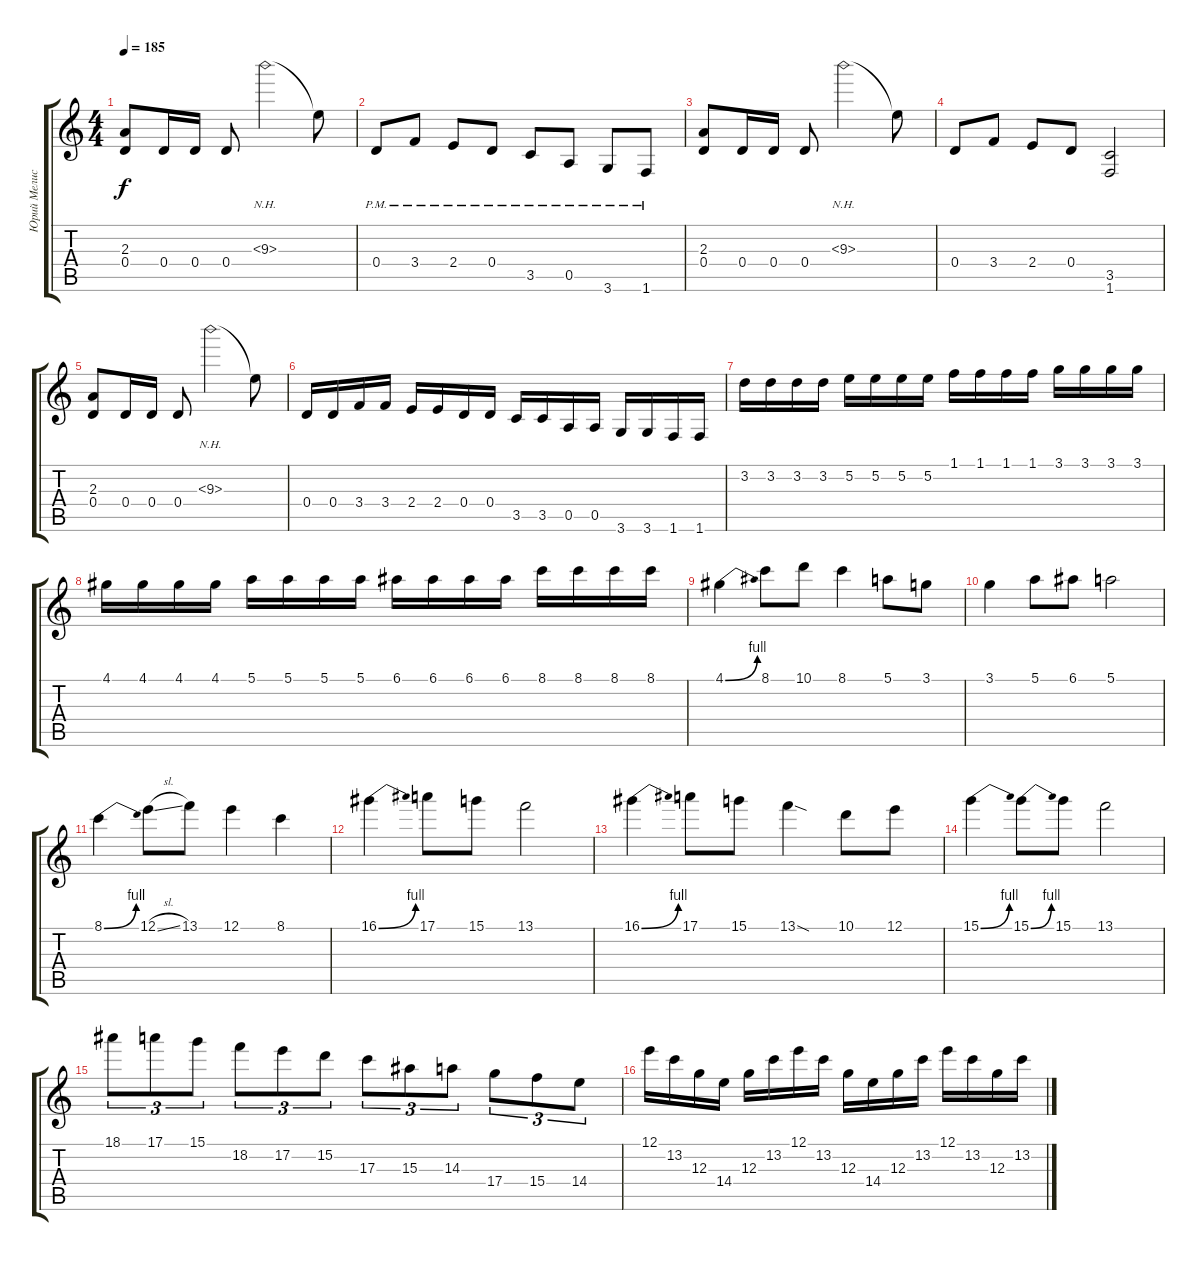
\track ("Юрий Мелисов" "Юрий Мелис") {instrument distortionguitar}
\staff {score tabs}
\tuning (E4 B3 G3 D3 A2 E2) {hide}
\ts (4 4)
\tempo 185
\clef g2
\ks c
(2.3 0.4).8{dy f} 0.4.16 0.4.16 0.4.8 9.3{nh}.2 9.3{t}.8 |
0.4{pm}.8 3.4{pm}.8 2.4{pm}.8 0.4{pm}.8 3.5{pm}.8 0.5{pm}.8 3.6{pm}.8 1.6{pm}.8 |
(2.3 0.4).8 0.4.16 0.4.16 0.4.8 9.3{nh}.2 9.3{t}.8 |
0.4.8 3.4.8 2.4.8 0.4.8 (3.5 1.6).2 |
(2.3 0.4).8 0.4.16 0.4.16 0.4.8 9.3{nh}.2 9.3{t}.8 |
0.4.16 0.4.16 3.4.16 3.4.16 2.4.16 2.4.16 0.4.16 0.4.16 3.5.16 3.5.16 0.5.16 0.5.16 3.6.16 3.6.16 1.6.16 1.6.16 |
3.2.16 3.2.16 3.2.16 3.2.16 5.2.16 5.2.16 5.2.16 5.2.16 1.1.16 1.1.16 1.1.16 1.1.16 3.1.16 3.1.16 3.1.16 3.1.16 |
4.1.16 4.1.16 4.1.16 4.1.16 5.1.16 5.1.16 5.1.16 5.1.16 6.1.16 6.1.16 6.1.16 6.1.16 8.1.16 8.1.16 8.1.16 8.1.16 |
4.1{be (bend 0 0 60 4)}.4 8.1.8 10.1.8 8.1.4 5.1.8 3.1.8 |
3.1.4 5.1.8 6.1.8 5.1.2 |
8.1{be (bend 0 0 60 4)}.4 12.1{sl}.8 13.1.8 12.1.4 8.1.4 |
16.1{be (bend 0 0 60 4)}.4 17.1.8 15.1.8 13.1.2 |
16.1{be (bend 0 0 60 4)}.4 17.1.8 15.1.8 13.1{sod}.4 10.1.8 12.1.8 |
15.1{be (bend 0 0 60 4)}.4 15.1{be (bend 0 0 60 4)}.8 15.1.8 13.1.2 |
18.1.8{tu (3 2)} 17.1.8{tu (3 2)} 15.1.8{tu (3 2)} 18.2.8{tu (3 2)} 17.2.8{tu (3 2)} 15.2.8{tu (3 2)} 17.3.8{tu (3 2)} 15.3.8{tu (3 2)} 14.3.8{tu (3 2)} 17.4.8{tu (3 2)} 15.4.8{tu (3 2)} 14.4.8{tu (3 2)} |
12.1.16 13.2.16 12.3.16 14.4.16 12.3.16 13.2.16 12.1.16 13.2.16 12.3.16 14.4.16 12.3.16 13.2.16 12.1.16 13.2.16 12.3.16 13.2.16
